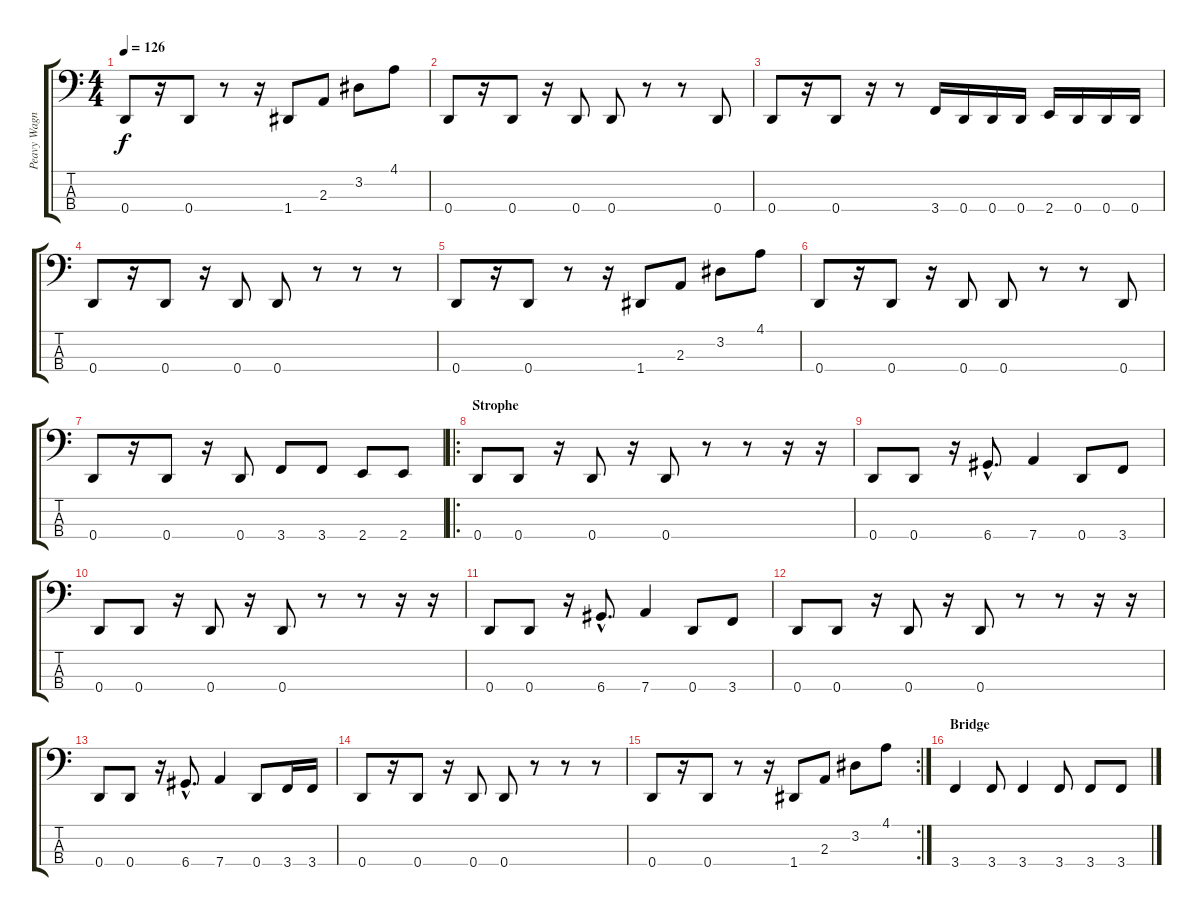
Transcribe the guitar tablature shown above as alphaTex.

\track ("Peavy Wagner" "Peavy Wagn") {instrument electricbasspick}
\staff {score tabs}
\tuning (F2 C2 G1 D1) {hide}
\ts (4 4)
\tempo 126
\clef f4
\ks c
0.4.8{dy f} r.16 0.4.8 r.8 r.16 1.4.8 2.3.8 3.2.8 4.1.8 |
0.4.8 r.16 0.4.8 r.16 0.4.8 0.4.8 r.8 r.8 0.4.8 |
0.4.8 r.16 0.4.8 r.16 r.8 3.4.16 0.4.16 0.4.16 0.4.16 2.4.16 0.4.16 0.4.16 0.4.16 |
0.4.8 r.16 0.4.8 r.16 0.4.8 0.4.8 r.8 r.8 r.8 |
0.4.8 r.16 0.4.8 r.8 r.16 1.4.8 2.3.8 3.2.8 4.1.8 |
0.4.8 r.16 0.4.8 r.16 0.4.8 0.4.8 r.8 r.8 0.4.8 |
0.4.8 r.16 0.4.8 r.16 0.4.8 3.4.8 3.4.8 2.4.8 2.4.8 |
\ro
\section ("" "Strophe")
0.4.8 0.4.8 r.16 0.4.8 r.16 0.4.8 r.8 r.8 r.16 r.16 |
0.4.8 0.4.8 r.16 6.4{hac}.8{d} 7.4.4 0.4.8 3.4.8 |
0.4.8 0.4.8 r.16 0.4.8 r.16 0.4.8 r.8 r.8 r.16 r.16 |
0.4.8 0.4.8 r.16 6.4{hac}.8{d} 7.4.4 0.4.8 3.4.8 |
0.4.8 0.4.8 r.16 0.4.8 r.16 0.4.8 r.8 r.8 r.16 r.16 |
0.4.8 0.4.8 r.16 6.4{hac}.8{d} 7.4.4 0.4.8 3.4.16 3.4.16 |
0.4.8 r.16 0.4.8 r.16 0.4.8 0.4.8 r.8 r.8 r.8 |
\rc 2
0.4.8 r.16 0.4.8 r.8 r.16 1.4.8 2.3.8 3.2.8 4.1.8 |
\section ("" "Bridge")
3.4.4 3.4.8 3.4.4 3.4.8 3.4.8 3.4.8
